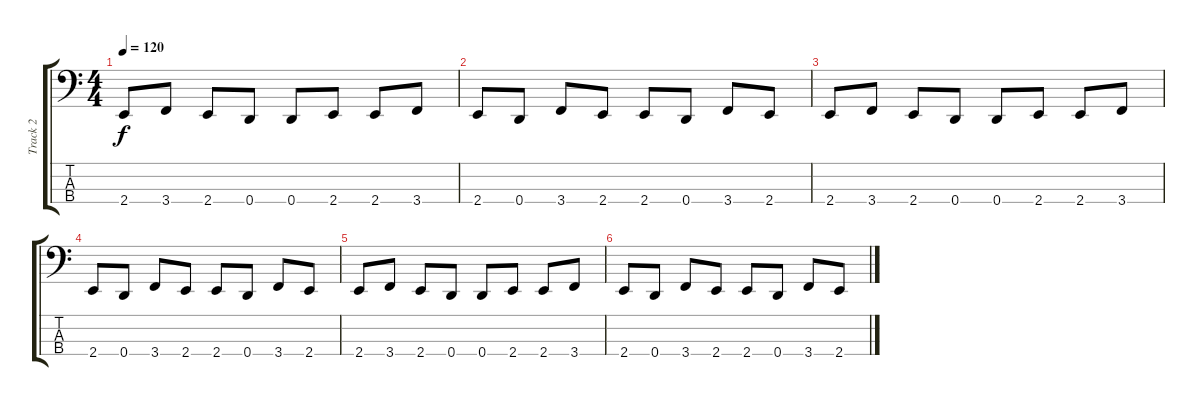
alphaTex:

\track ("Track 2" "Track 2") {instrument electricbassfinger}
\staff {score tabs}
\tuning (G2 D2 A1 D1) {hide}
\ts (4 4)
\tempo 120
\clef f4
\ks c
2.4.8{dy f} 3.4.8 2.4.8 0.4.8 0.4.8 2.4.8 2.4.8 3.4.8 |
2.4.8 0.4.8 3.4.8 2.4.8 2.4.8 0.4.8 3.4.8 2.4.8 |
2.4.8{volume 0} 3.4.8 2.4.8 0.4.8 0.4.8 2.4.8 2.4.8 3.4.8 |
2.4.8 0.4.8 3.4.8 2.4.8 2.4.8 0.4.8 3.4.8 2.4.8 |
2.4.8 3.4.8 2.4.8 0.4.8 0.4.8 2.4.8 2.4.8 3.4.8 |
2.4.8 0.4.8 3.4.8 2.4.8 2.4.8 0.4.8 3.4.8 2.4.8
